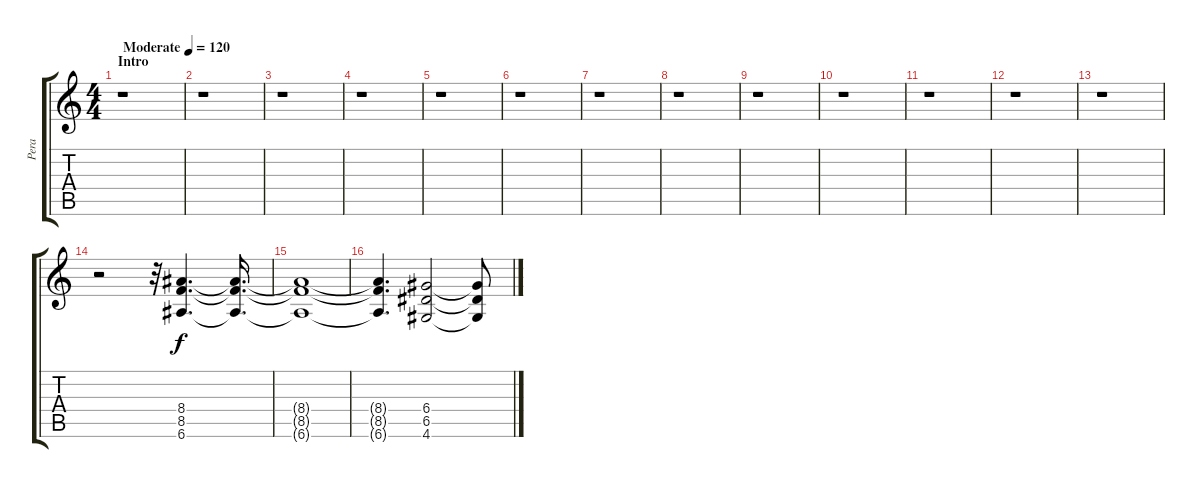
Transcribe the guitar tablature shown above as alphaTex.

\track ("Pera" "Pera") {instrument overdrivenguitar}
\staff {score tabs}
\tuning (E4 B3 G3 D3 A2 E2) {hide}
\ts (4 4)
\section ("" "Intro")
\tempo (120 "Moderate")
\clef g2
\ks c
r.1{dy f instrument overdrivenguitar} |
r.1 |
r.1 |
r.1 |
r.1 |
r.1 |
r.1 |
r.1 |
r.1 |
r.1 |
r.1 |
r.1 |
r.1 |
r.2 r.32 (8.4 8.5 6.6).4{d} (8.4{t} 8.5{t} 6.6{t}).16{d} |
(8.4{t} 8.5{t} 6.6{t}).1 |
(8.4{t} 8.5{t} 6.6{t}).4{d} (6.4 6.5 4.6).2 (6.4{t} 6.5{t} 4.6{t}).8
